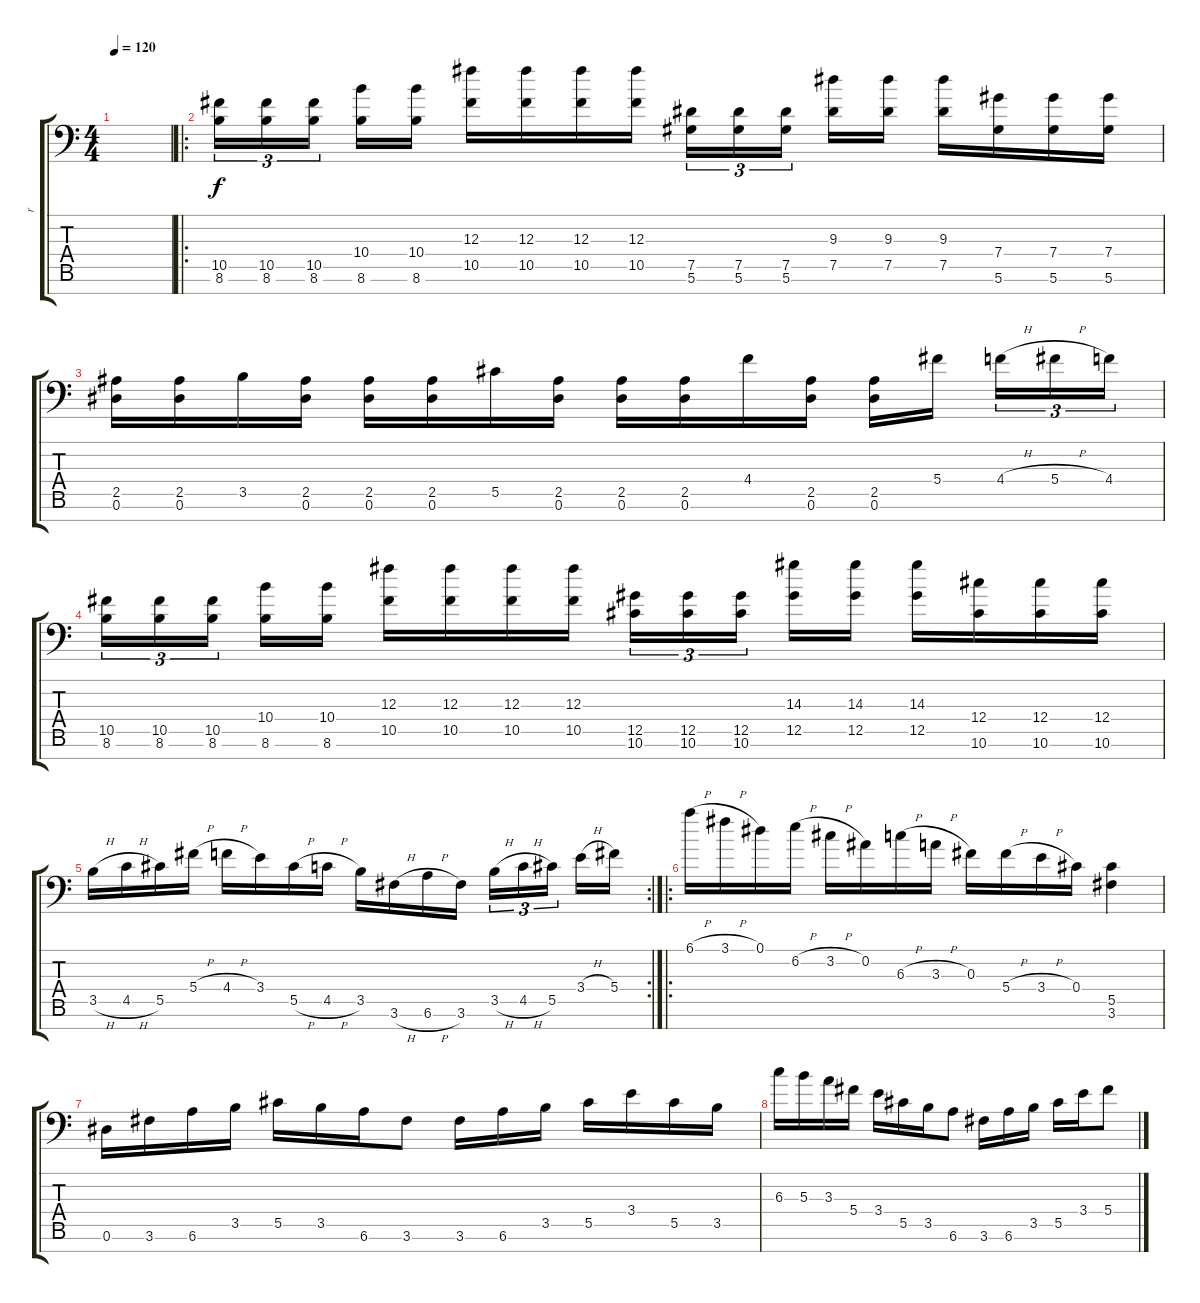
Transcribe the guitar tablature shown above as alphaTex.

\track ("r" "r") {instrument distortionguitar}
\staff {score tabs}
\tuning (Eb4 Bb3 Gb3 Db3 Ab2 Eb2 Ab1) {hide}
\ts (4 4)
\tempo 120
\clef f4
\ks c
|
\ro
(10.5 8.6).16{tu (3 2)} (10.5 8.6).16{tu (3 2)} (10.5 8.6).16{tu (3 2) beam splitsecondary} (10.4 8.6).16 (10.4 8.6).16 (12.3 10.5).16 (12.3 10.5).16 (12.3 10.5).16 (12.3 10.5).16 (7.5 5.6).16{tu (3 2)} (7.5 5.6).16{tu (3 2)} (7.5 5.6).16{tu (3 2) beam splitsecondary} (9.3 7.5).16 (9.3 7.5).16 (9.3 7.5).16 (7.4 5.6).16 (7.4 5.6).16 (7.4 5.6).16 |
(2.5 0.6).16 (2.5 0.6).16 3.5.16 (2.5 0.6).16 (2.5 0.6).16 (2.5 0.6).16 5.5.16 (2.5 0.6).16 (2.5 0.6).16 (2.5 0.6).16 4.4.16 (2.5 0.6).16 (2.5 0.6).16 5.4.16{beam splitsecondary} 4.4{h}.16{tu (3 2)} 5.4{h}.16{tu (3 2)} 4.4.16{tu (3 2)} |
(10.5 8.6).16{tu (3 2)} (10.5 8.6).16{tu (3 2)} (10.5 8.6).16{tu (3 2) beam splitsecondary} (10.4 8.6).16 (10.4 8.6).16 (12.3 10.5).16 (12.3 10.5).16 (12.3 10.5).16 (12.3 10.5).16 (12.5 10.6).16{tu (3 2)} (12.5 10.6).16{tu (3 2)} (12.5 10.6).16{tu (3 2) beam splitsecondary} (14.3 12.5).16 (14.3 12.5).16 (14.3 12.5).16 (12.4 10.6).16 (12.4 10.6).16 (12.4 10.6).16 |
\rc 2
3.5{h}.16 4.5{h}.16 5.5.16 5.4{h}.16 4.4{h}.16 3.4.16 5.5{h}.16 4.5{h}.16 3.5.16 3.6{h}.16 6.6{h}.16 3.6.16 3.5{h}.16{tu (3 2)} 4.5{h}.16{tu (3 2)} 5.5.16{tu (3 2) beam splitsecondary} 3.4{h}.16 5.4.16 |
\ro
6.1{h}.16 3.1{h}.16 0.1.16 6.2{h}.16 3.2{h}.16 0.2.16 6.3{h}.16 3.3{h}.16 0.3.16 5.4{h}.16 3.4{h}.16 0.4.16 (5.5 3.6).4 |
0.6.16 3.6.16 6.6.16 3.5.16 5.5.16 3.5.16 6.6.16 3.6.8 3.6.16 6.6.16 3.5.16 5.5.16 3.4.16 5.5.16 3.5.16 |
6.3.16 5.3.16 3.3.16 5.4.16 3.4.16 5.5.16 3.5.16 6.6.8 3.6.16 6.6.16 3.5.16 5.5.16 3.4.16 5.4.8
